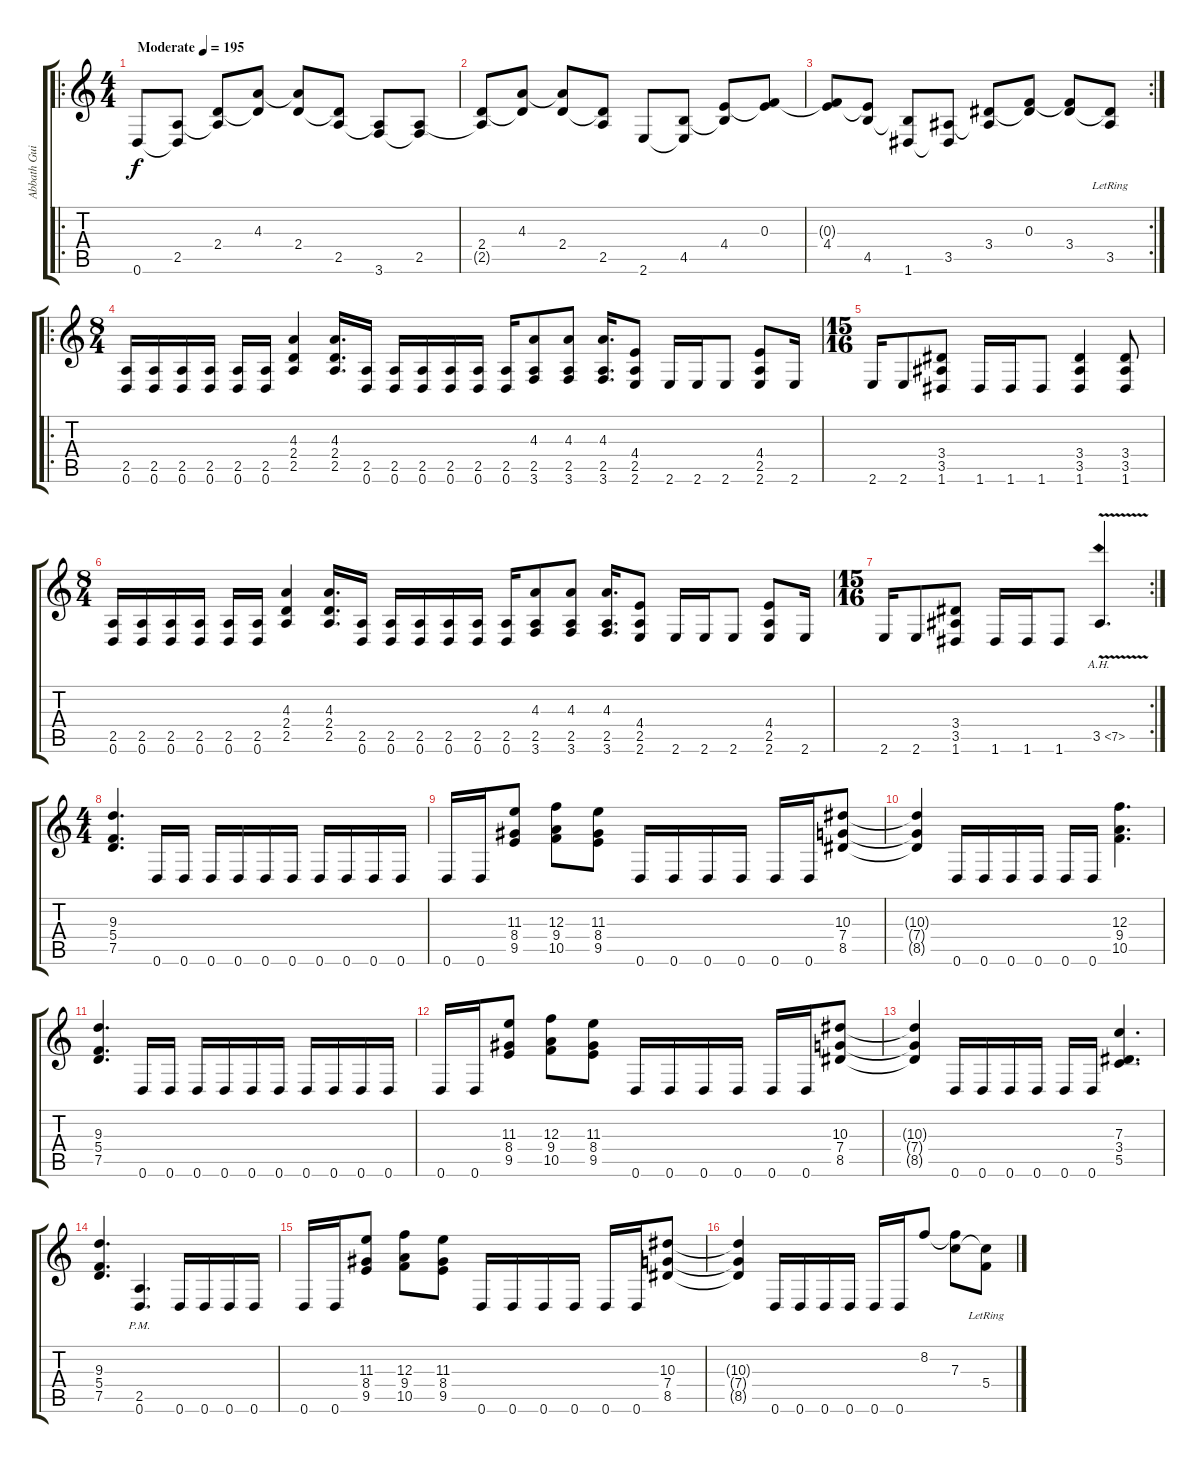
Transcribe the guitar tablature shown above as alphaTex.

\track ("Abbath Guitar 2" "Abbath Gui") {instrument distortionguitar}
\staff {score tabs}
\tuning (D4 A3 F3 C3 G2 D2) {hide}
\ro
\ts (4 4)
\tempo (195 "Moderate")
\clef g2
\ks c
0.6.8{dy f instrument distortionguitar} (2.5 0.6{t}).8 (2.4 2.5{t}).8 (4.3 2.4{t}).8 (4.3{t} 2.4).8 (2.4{t} 2.5).8 (2.5{t} 3.6).8 (2.5 3.6{t}).8 |
(2.4 2.5{t}).8 (4.3 2.4{t}).8 (4.3{t} 2.4).8 (2.4{t} 2.5).8 2.6.8 (4.5 2.6{t}).8 (4.4 4.5{t}).8 (0.3 4.4{t}).8 |
\rc 2
(0.3{t} 4.4).8 (4.4{t} 4.5).8 (4.5{t} 1.6).8 (3.5 1.6{t}).8 (3.4 3.5{t}).8 (0.3 3.4{t}).8 (0.3{t} 3.4).8 (3.4{t} 3.5{lr}).8 |
\ro
\ts (8 4)
(2.5 0.6).16 (2.5 0.6).16 (2.5 0.6).16 (2.5 0.6).16 (2.5 0.6).16 (2.5 0.6).16 (4.3 2.4 2.5).4 (4.3 2.4 2.5).16{d} (2.5 0.6).16 (2.5 0.6).16 (2.5 0.6).16 (2.5 0.6).16 (2.5 0.6).16 (2.5 0.6).16 (4.3 2.5 3.6).8 (4.3 2.5 3.6).8 (4.3 2.5 3.6).16{d} (4.4 2.5 2.6).8 2.6.16 2.6.16 2.6.8 (4.4 2.5 2.6).8 2.6.16 |
\ts (15 16)
2.6.16 2.6.8 (3.4 3.5 1.6).8 1.6.16 1.6.16 1.6.8 (3.4 3.5 1.6).4 (3.4 3.5 1.6).8 |
\ts (8 4)
(2.5 0.6).16 (2.5 0.6).16 (2.5 0.6).16 (2.5 0.6).16 (2.5 0.6).16 (2.5 0.6).16 (4.3 2.4 2.5).4 (4.3 2.4 2.5).16{d} (2.5 0.6).16 (2.5 0.6).16 (2.5 0.6).16 (2.5 0.6).16 (2.5 0.6).16 (2.5 0.6).16 (4.3 2.5 3.6).8 (4.3 2.5 3.6).8 (4.3 2.5 3.6).16{d} (4.4 2.5 2.6).8 2.6.16 2.6.16 2.6.8 (4.4 2.5 2.6).8 2.6.16 |
\rc 2
\ts (15 16)
2.6.16 2.6.8 (3.4 3.5 1.6).8 1.6.16 1.6.16 1.6.8 3.5{ah 4 v}.4{d} |
\ts (4 4)
(9.3 5.4 7.5).4{d} 0.6.16 0.6.16 0.6.16 0.6.16 0.6.16 0.6.16 0.6.16 0.6.16 0.6.16 0.6.16 |
0.6.16 0.6.16 (11.3 8.4 9.5).8 (12.3 9.4 10.5).8 (11.3 8.4 9.5).8 0.6.16 0.6.16 0.6.16 0.6.16 0.6.16 0.6.16 (10.3 7.4 8.5).8 |
(10.3{t} 7.4{t} 8.5{t}).4 0.6.16 0.6.16 0.6.16 0.6.16 0.6.16 0.6.16 (12.3 9.4 10.5).4{d} |
(9.3 5.4 7.5).4{d} 0.6.16 0.6.16 0.6.16 0.6.16 0.6.16 0.6.16 0.6.16 0.6.16 0.6.16 0.6.16 |
0.6.16 0.6.16 (11.3 8.4 9.5).8 (12.3 9.4 10.5).8 (11.3 8.4 9.5).8 0.6.16 0.6.16 0.6.16 0.6.16 0.6.16 0.6.16 (10.3 7.4 8.5).8 |
(10.3{t} 7.4{t} 8.5{t}).4 0.6.16 0.6.16 0.6.16 0.6.16 0.6.16 0.6.16 (7.3 3.4 5.5).4{d} |
(9.3 5.4 7.5).4{d} (2.5{pm} 0.6{pm}).4{d} 0.6.16 0.6.16 0.6.16 0.6.16 |
0.6.16 0.6.16 (11.3 8.4 9.5).8 (12.3 9.4 10.5).8 (11.3 8.4 9.5).8 0.6.16 0.6.16 0.6.16 0.6.16 0.6.16 0.6.16 (10.3 7.4 8.5).8 |
(10.3{t} 7.4{t} 8.5{t}).4 0.6.16 0.6.16 0.6.16 0.6.16 0.6.16 0.6.16 8.2.8 (8.2{t} 7.3).8 (7.3{t} 5.4{lr}).8
